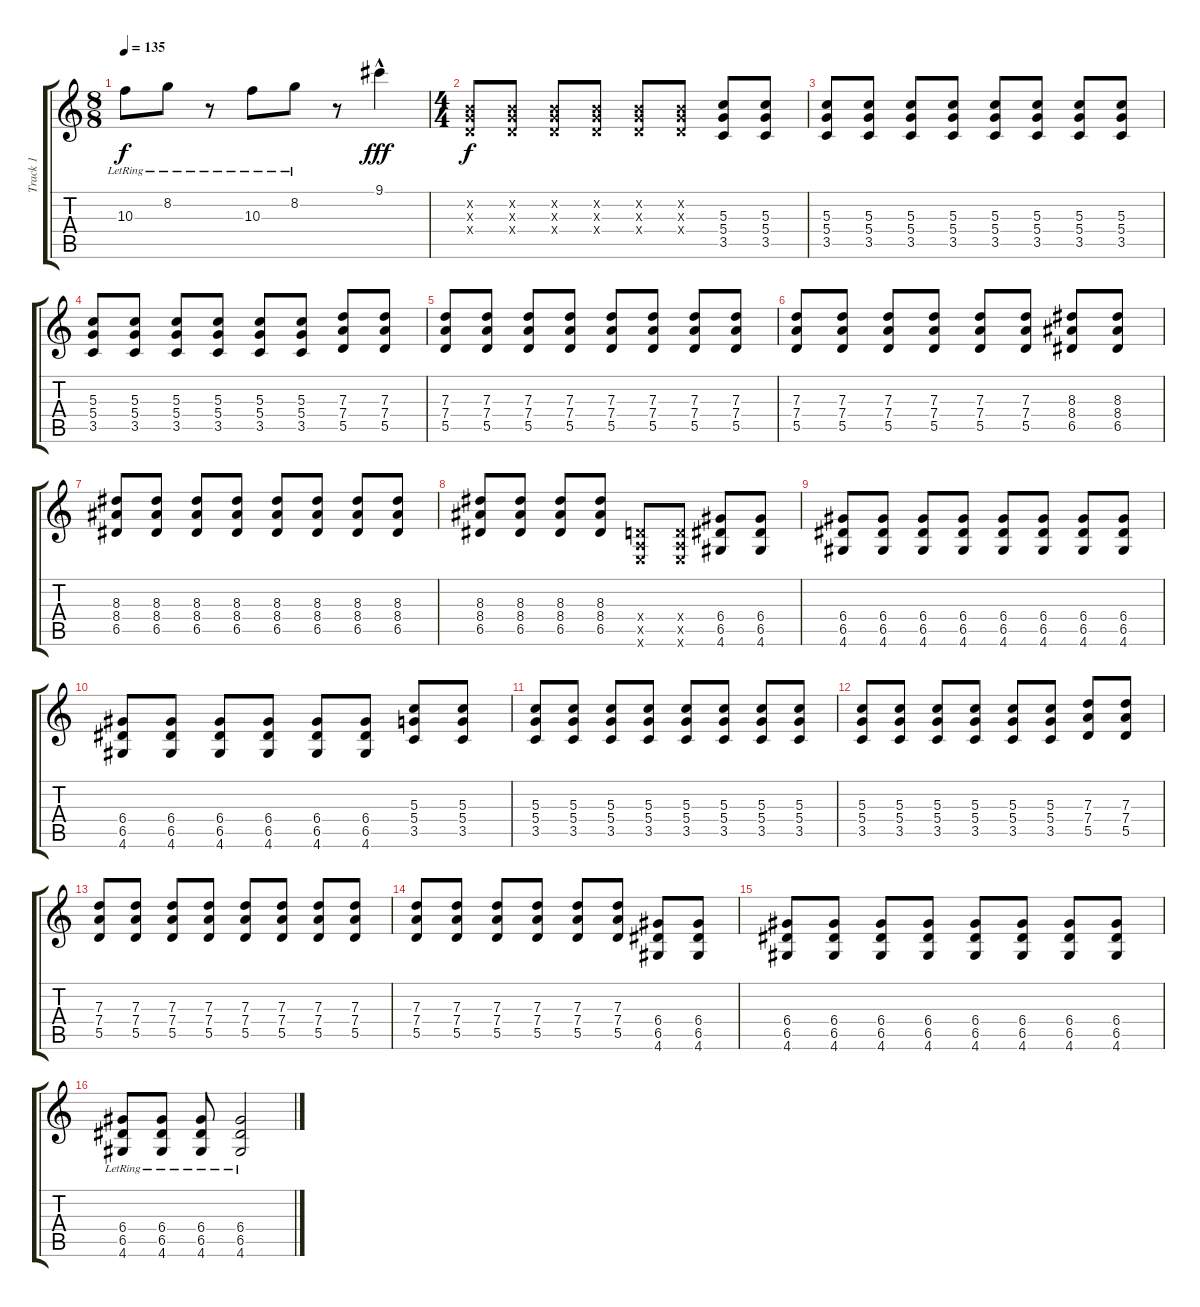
\track ("Track 1" "Track 1") {instrument overdrivenguitar}
\staff {score tabs}
\tuning (E4 B3 G3 D3 A2 E2) {hide}
\ts (8 8)
\tempo 135
\clef g2
\ks c
10.3{lr}.8{dy f} 8.2{lr}.8 r.8 10.3{lr}.8 8.2{lr}.8 r.8 9.1{hac}.4{dy fff} |
\ts (4 4)
(0.2{x} 0.3{x} 0.4{x}).8{dy f} (0.2{x} 0.3{x} 0.4{x}).8 (0.2{x} 0.3{x} 0.4{x}).8 (0.2{x} 0.3{x} 0.4{x}).8 (0.2{x} 0.3{x} 0.4{x}).8 (0.2{x} 0.3{x} 0.4{x}).8 (5.3 5.4 3.5).8 (5.3 5.4 3.5).8 |
(5.3 5.4 3.5).8 (5.3 5.4 3.5).8 (5.3 5.4 3.5).8 (5.3 5.4 3.5).8 (5.3 5.4 3.5).8 (5.3 5.4 3.5).8 (5.3 5.4 3.5).8 (5.3 5.4 3.5).8 |
(5.3 5.4 3.5).8 (5.3 5.4 3.5).8 (5.3 5.4 3.5).8 (5.3 5.4 3.5).8 (5.3 5.4 3.5).8 (5.3 5.4 3.5).8 (7.3 7.4 5.5).8 (7.3 7.4 5.5).8 |
(7.3 7.4 5.5).8 (7.3 7.4 5.5).8 (7.3 7.4 5.5).8 (7.3 7.4 5.5).8 (7.3 7.4 5.5).8 (7.3 7.4 5.5).8 (7.3 7.4 5.5).8 (7.3 7.4 5.5).8 |
(7.3 7.4 5.5).8 (7.3 7.4 5.5).8 (7.3 7.4 5.5).8 (7.3 7.4 5.5).8 (7.3 7.4 5.5).8 (7.3 7.4 5.5).8 (8.3 8.4 6.5).8 (8.3 8.4 6.5).8 |
(8.3 8.4 6.5).8 (8.3 8.4 6.5).8 (8.3 8.4 6.5).8 (8.3 8.4 6.5).8 (8.3 8.4 6.5).8 (8.3 8.4 6.5).8 (8.3 8.4 6.5).8 (8.3 8.4 6.5).8 |
(8.3 8.4 6.5).8 (8.3 8.4 6.5).8 (8.3 8.4 6.5).8 (8.3 8.4 6.5).8 (0.4{x} 0.5{x} 0.6{x}).8 (0.4{x} 0.5{x} 0.6{x}).8 (6.4 6.5 4.6).8 (6.4 6.5 4.6).8 |
(6.4 6.5 4.6).8 (6.4 6.5 4.6).8 (6.4 6.5 4.6).8 (6.4 6.5 4.6).8 (6.4 6.5 4.6).8 (6.4 6.5 4.6).8 (6.4 6.5 4.6).8 (6.4 6.5 4.6).8 |
(6.4 6.5 4.6).8 (6.4 6.5 4.6).8 (6.4 6.5 4.6).8 (6.4 6.5 4.6).8 (6.4 6.5 4.6).8 (6.4 6.5 4.6).8 (5.3 5.4 3.5).8 (5.3 5.4 3.5).8 |
(5.3 5.4 3.5).8 (5.3 5.4 3.5).8 (5.3 5.4 3.5).8 (5.3 5.4 3.5).8 (5.3 5.4 3.5).8 (5.3 5.4 3.5).8 (5.3 5.4 3.5).8 (5.3 5.4 3.5).8 |
(5.3 5.4 3.5).8 (5.3 5.4 3.5).8 (5.3 5.4 3.5).8 (5.3 5.4 3.5).8 (5.3 5.4 3.5).8 (5.3 5.4 3.5).8 (7.3 7.4 5.5).8 (7.3 7.4 5.5).8 |
(7.3 7.4 5.5).8 (7.3 7.4 5.5).8 (7.3 7.4 5.5).8 (7.3 7.4 5.5).8 (7.3 7.4 5.5).8 (7.3 7.4 5.5).8 (7.3 7.4 5.5).8 (7.3 7.4 5.5).8 |
(7.3 7.4 5.5).8 (7.3 7.4 5.5).8 (7.3 7.4 5.5).8 (7.3 7.4 5.5).8 (7.3 7.4 5.5).8 (7.3 7.4 5.5).8 (6.4 6.5 4.6).8 (6.4 6.5 4.6).8 |
(6.4 6.5 4.6).8 (6.4 6.5 4.6).8 (6.4 6.5 4.6).8 (6.4 6.5 4.6).8 (6.4 6.5 4.6).8 (6.4 6.5 4.6).8 (6.4 6.5 4.6).8 (6.4 6.5 4.6).8 |
(6.4{lr} 6.5{lr} 4.6{lr}).8 (6.4{lr} 6.5{lr} 4.6{lr}).8 (6.4{lr} 6.5{lr} 4.6{lr}).8 (6.4{lr} 6.5{lr} 4.6{lr}).2
